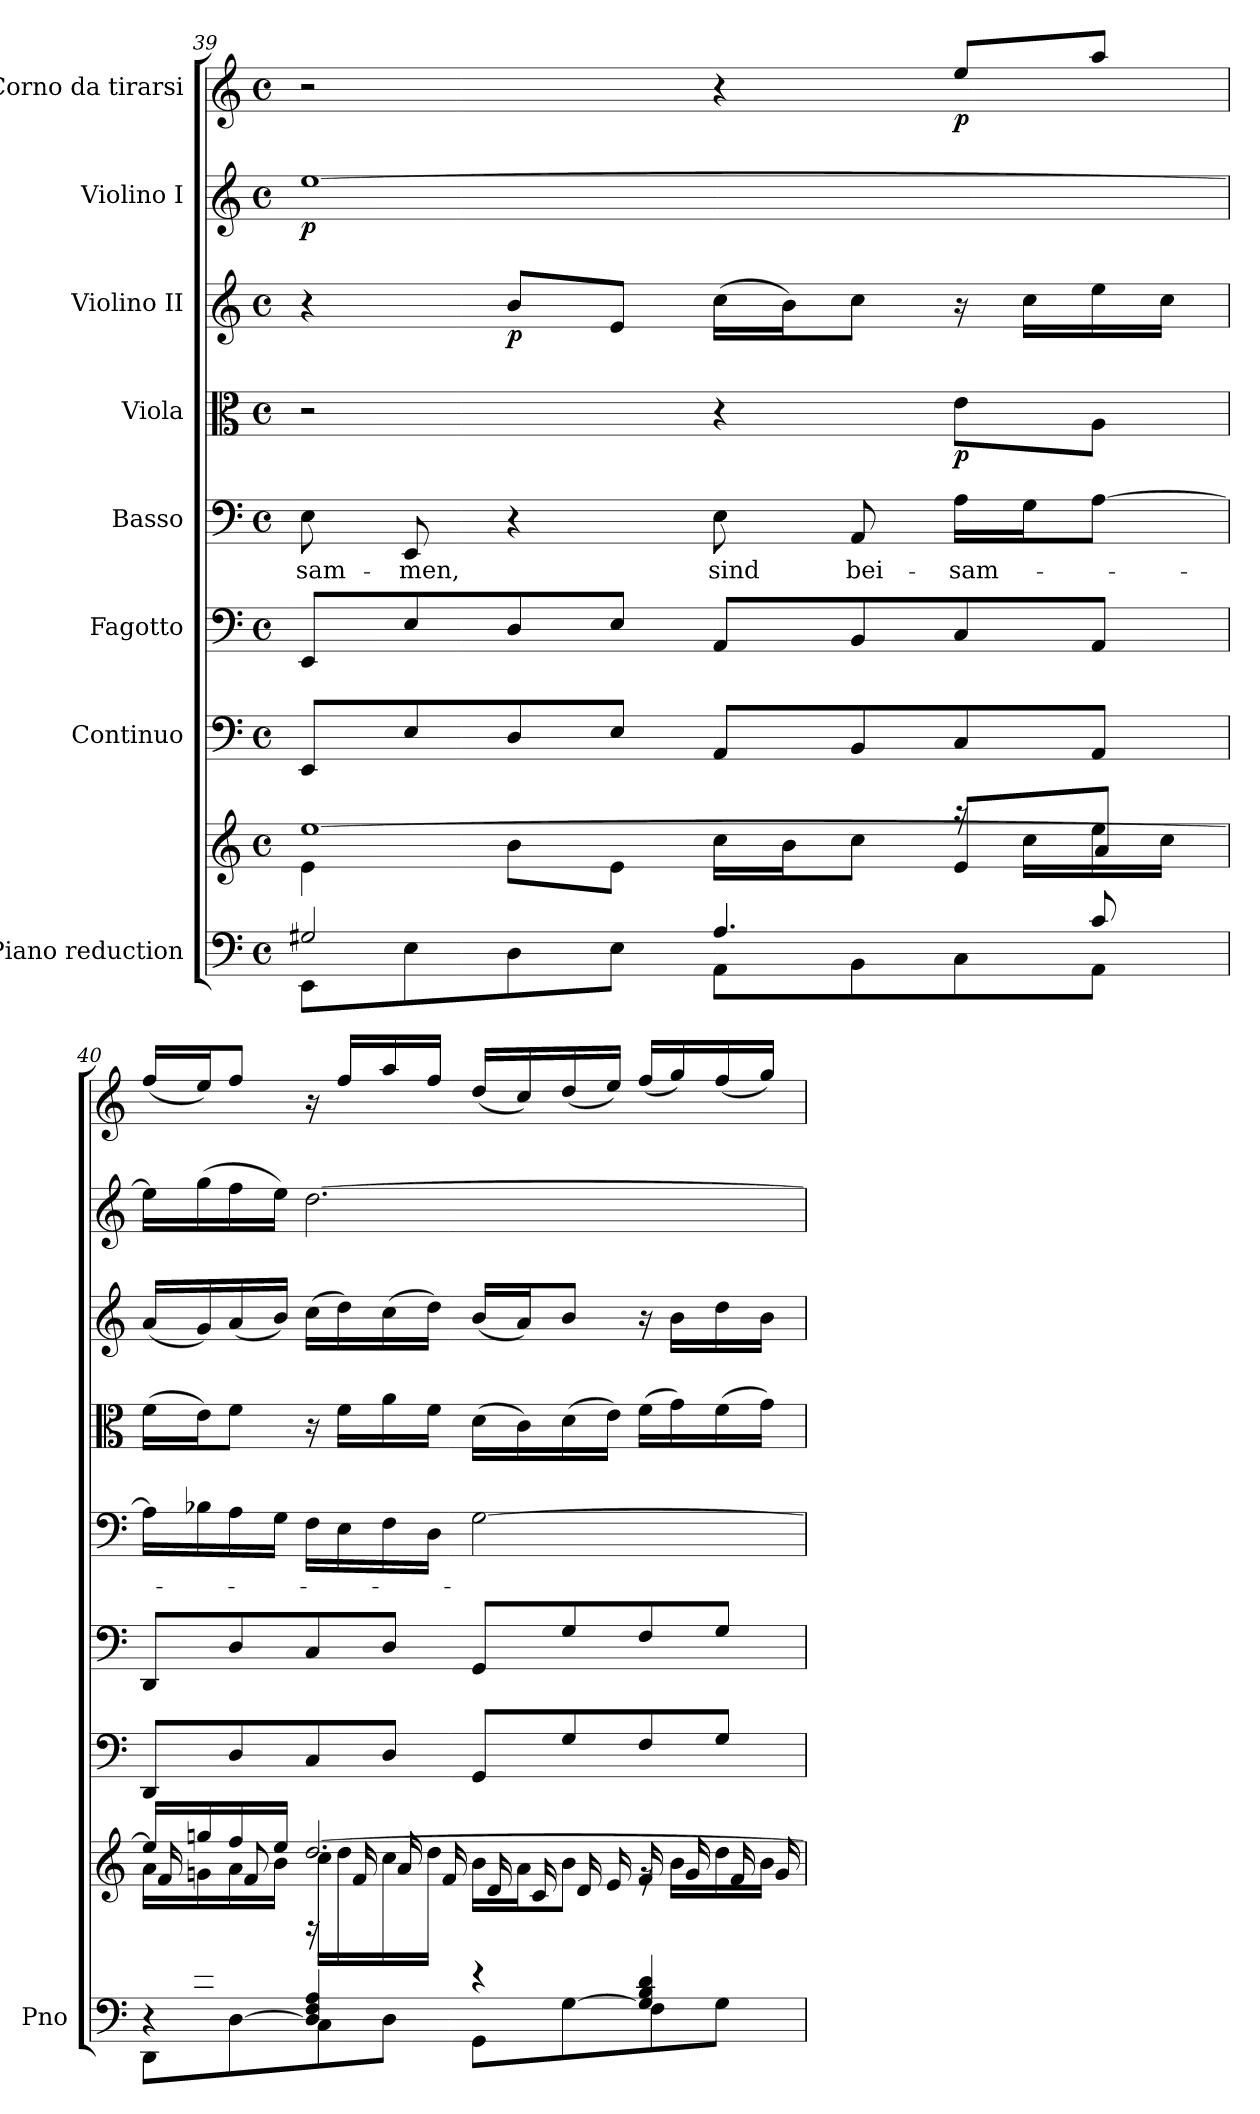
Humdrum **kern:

**kern	**kern	**kern	**kern	**kern	**text	**kern	**dynam	**kern	**dynam	**kern	**dynam	**kern	**dynam
*part8	*part8	*part7	*part6	*part5	*part5	*part4	*part4	*part3	*part3	*part2	*part2	*part1	*part1
*staff9	*staff8	*staff7	*staff6	*staff5	*staff5	*staff4	*staff4	*staff3	*staff3	*staff2	*staff2	*staff1	*staff1
*I"Piano reduction	*	*I"Continuo	*I"Fagotto	*I"Basso	*	*I"Viola	*	*I"Violino II	*	*I"Violino I	*	*I"Corno da tirarsi	*
*I'Pno	*	*	*	*	*	*	*	*	*	*	*	*	*
*clefF4	*clefG2	*clefF4	*clefF4	*clefF4	*	*clefC3	*	*clefG2	*	*clefG2	*	*clefG2	*
*	*	*	*	*	*	*	*	*	*	*	*	*ITrd7c12	*
*k[]	*k[]	*k[]	*k[]	*k[]	*	*k[]	*	*k[]	*	*k[]	*	*k[]	*
*M4/4	*M4/4	*M4/4	*M4/4	*M4/4	*	*M4/4	*	*M4/4	*	*M4/4	*	*M4/4	*
*met(c)	*met(c)	*met(c)	*met(c)	*met(c)	*	*met(c)	*	*met(c)	*	*met(c)	*	*met(c)	*
=39	=39	=39	=39	=39	=39	=39	=39	=39	=39	=39	=39	=39	=39
*^	*^	*	*	*	*	*	*	*	*	*	*	*	*
*	*	*	*^	*	*	*	*	*	*	*	*	*	*	*	*
!	!	!	!	!	!	!	!	!LO:LY:b	!	!	!	!	!	!LO:DY:b	!	!
2G#X/	8EE\L	[1ee	4e\	2ryy	8EE/L	8EE/L	8E\	-sam-	2r	.	4r	.	[1ee	p	2r	.
!	!	!	!	!	!	!	!	!LO:LY:b	!	!	!	!	!	!	!	!
.	8E\	.	.	.	8E/	8E/	8EE/	-men,	.	.	.	.	.	.	.	.
!	!	!	!	!	!	!	!	!	!	!	!	!LO:DY:b	!	!	!	!
.	8D\	.	8b\L	.	8D/	8D/	4r	.	.	.	8b/L	p	.	.	.	.
.	8E\J	.	8e\J	.	8E/J	8E/J	.	.	.	.	8e/J	.	.	.	.	.
!	!	!	!	!	!	!	!	!LO:LY:b	!	!	!	!	!	!	!	!
4.A/	8AA\L	.	16cc\LL	4ryy	8AA/L	8AA/L	8E\	sind	4r	.	(>16cc\LL	.	.	.	4r	.
.	.	.	16b\J	.	.	.	.	.	.	.	16b\J)	.	.	.	.	.
!	!	!	!	!	!	!	!	!LO:LY:b	!	!	!	!	!	!	!	!
.	8BB\	.	8cc\J	.	8BB/	8BB/	8AA/	bei-	.	.	8cc\J	.	.	.	.	.
!	!	!	!	!	!	!	!	!LO:LY:b	!	!LO:DY:b	!	!	!	!	!	!LO:DY:b
.	8C\	.	16raa	8e/L	8C/	8C/	16A\LL	-sam-	8e\L	p	16r	.	.	.	8e/L	p
.	.	.	16cc\LL	.	.	.	16G\J	.	.	.	16cc\LL	.	.	.	.	.
8c/	8AA\J	.	16ee\	8a/J	8AA/J	8AA/J	[8A\J	.	8A\J	.	16ee\	.	.	.	8a/J	.
.	.	.	16cc\JJ	.	.	.	.	.	.	.	16cc\JJ	.	.	.	.	.
!!LO:LB:g=z
=40	=40	=40	=40	=40	=40	=40	=40	=40	=40	=40	=40	=40	=40	=40	=40	=40
*	*^	*	*	*	*	*	*	*	*	*	*	*	*	*	*	*
16ryy	4r	8DD\L	16ee/LL]	16a\LL	16f/LL	8DD/L	8DD/L	16A\LL]	.	(>16f\LL	.	(<16a/LL	.	16ee\LL]	.	(<16f/LL	.
16e/J	.	.	16ggn/	16gn\	16ryy	.	.	16B-X\	.	16e\J)	.	16g/)	.	(>16gg\	.	16e/J)	.
2..ryy	.	[8D\	16ff/	16a\	8f/J	8D/	8D/	16A\	.	8f\J	.	(<16a/	.	16ff\	.	8f/J	.
.	.	.	16ee/JJ	16b\JJ	.	.	.	16G\JJ	.	.	.	16b/JJ)	.	16ee\JJ)	.	.	.
.	4D/] 4F/ 4A/	8C\	[2.dd/	16cc\LL	16rD	8C/	8C/	16F\LL	.	16r	.	(>16cc\LL	.	[2.dd\	.	16r	.
.	.	.	.	16dd\	16f/LL	.	.	16E\	.	16f\LL	.	16dd\)	.	.	.	16f/LL	.
.	.	8D\J	.	16cc\	16a/	8D/J	8D/J	16F\	.	16a\	.	(>16cc\	.	.	.	16a/	.
.	.	.	.	16dd\JJ	16f/JJ	.	.	16D\JJ	.	16f\JJ	.	16dd\JJ)	.	.	.	16f/JJ	.
.	4r	8GG\L	.	16b\LL	16d/LL	8GG/L	8GG/L	[2G\	.	(>16d\LL	.	(<16b/LL	.	.	.	(<16d/LL	.
.	.	.	.	16a\J	16c/	.	.	.	.	16c\)	.	16a/J)	.	.	.	16c/)	.
.	.	[8G\	.	8b\J	16d/	8G/	8G/	.	.	(>16d\	.	8b/J	.	.	.	(<16d/	.
.	.	.	.	.	16e/JJ	.	.	.	.	16e\JJ)	.	.	.	.	.	16e/JJ)	.
.	4G/] 4B/ 4d/	8F\	.	16rg	16f/LL	8F/	8F/	.	.	(>16f\LL	.	16r	.	.	.	(<16f/LL	.
.	.	.	.	16b\LL	16g/	.	.	.	.	16g\)	.	16b\LL	.	.	.	16g/)	.
.	.	8G\J	.	16dd\	16f/	8G/J	8G/J	.	.	(>16f\	.	16dd\	.	.	.	(<16f/	.
.	.	.	.	16b\JJ	16g/JJ	.	.	.	.	16g\JJ)	.	16b\JJ	.	.	.	16g/JJ)	.
*v	*v	*v	*	*	*	*	*	*	*	*	*	*	*	*	*	*	*
*	*v	*v	*v	*	*	*	*	*	*	*	*	*	*	*	*
=	=	=	=	=	=	=	=	=	=	=	=	=	=
*-	*-	*-	*-	*-	*-	*-	*-	*-	*-	*-	*-	*-	*-
